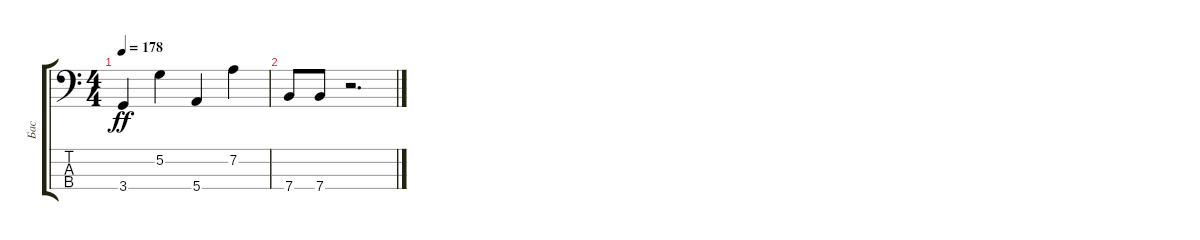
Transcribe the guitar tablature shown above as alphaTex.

\track ("Бас" "Бас") {instrument electricbassfinger}
\staff {score tabs}
\tuning (G2 D2 A1 E1) {hide}
\ts (4 4)
\tempo 178
\clef f4
\ks c
3.4.4{dy ff} 5.2.4 5.4.4 7.2.4 |
7.4.8 7.4.8 r.2{d}
